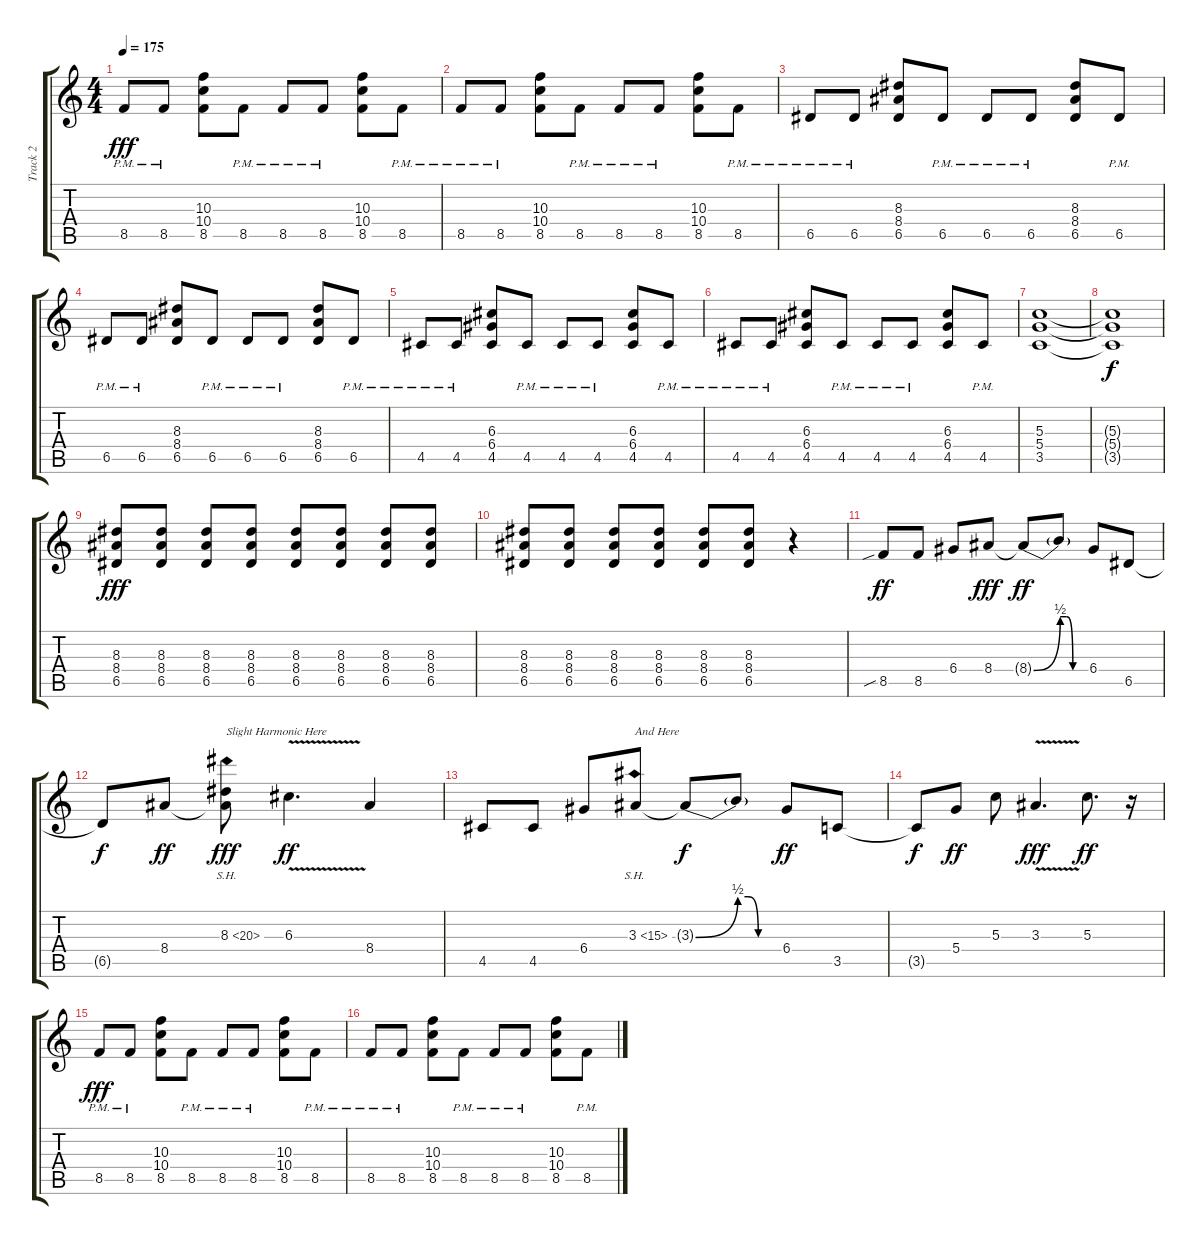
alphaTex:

\track ("Track 2" "Track 2") {instrument overdrivenguitar}
\staff {score tabs}
\tuning (E4 B3 G3 D3 A2 E2) {hide}
\ts (4 4)
\tempo 175
\clef g2
\ks c
8.5{pm}.8{dy fff} 8.5{pm}.8 (10.3 10.4 8.5).8 8.5{pm}.8 8.5{pm}.8 8.5{pm}.8 (10.3 10.4 8.5).8 8.5{pm}.8 |
8.5{pm}.8 8.5{pm}.8 (10.3 10.4 8.5).8 8.5{pm}.8 8.5{pm}.8 8.5{pm}.8 (10.3 10.4 8.5).8 8.5{pm}.8 |
6.5{pm}.8 6.5{pm}.8 (8.3 8.4 6.5).8 6.5{pm}.8 6.5{pm}.8 6.5{pm}.8 (8.3 8.4 6.5).8 6.5{pm}.8 |
6.5{pm}.8 6.5{pm}.8 (8.3 8.4 6.5).8 6.5{pm}.8 6.5{pm}.8 6.5{pm}.8 (8.3 8.4 6.5).8 6.5{pm}.8 |
4.5{pm}.8 4.5{pm}.8 (6.3 6.4 4.5).8 4.5{pm}.8 4.5{pm}.8 4.5{pm}.8 (6.3 6.4 4.5).8 4.5{pm}.8 |
4.5{pm}.8 4.5{pm}.8 (6.3 6.4 4.5).8 4.5{pm}.8 4.5{pm}.8 4.5{pm}.8 (6.3 6.4 4.5).8 4.5{pm}.8 |
(5.3 5.4 3.5).1 |
(5.3{t} 5.4{t} 3.5{t}).1{dy f} |
(8.3 8.4 6.5).8{dy fff} (8.3 8.4 6.5).8 (8.3 8.4 6.5).8 (8.3 8.4 6.5).8 (8.3 8.4 6.5).8 (8.3 8.4 6.5).8 (8.3 8.4 6.5).8 (8.3 8.4 6.5).8 |
(8.3 8.4 6.5).8 (8.3 8.4 6.5).8 (8.3 8.4 6.5).8 (8.3 8.4 6.5).8 (8.3 8.4 6.5).8 (8.3 8.4 6.5).8 r.4 |
8.5{sib}.8{dy ff} 8.5.8 6.4.8 8.4.8{dy fff} 8.4{be (bend 0 0 60 2) t}.8{dy ff} 8.4{be (custom 0 2 15 2 30 0 60 0) t}.8 6.4.8 6.5.8 |
6.5{t}.8{dy f} 8.4.8{dy ff} (8.3{sh 12} 8.4{t}).8{txt "Slight Harmonic Here" dy fff} 6.3{v}.4{d dy ff} 8.4.4 |
4.5.8 4.5.8 6.4.8 3.3{sh 12}.8{txt "And Here"} 3.3{be (bend 0 0 60 2) t}.8{dy f} 3.3{be (custom 0 2 15 2 30 0 60 0) t}.8 6.4.8{dy ff} 3.5.8 |
3.5{t}.8{dy f} 5.4.8{dy ff} 5.3.8 3.3{v}.4{d dy fff} 5.3.8{d dy ff} r.16 |
8.5{pm}.8{dy fff} 8.5{pm}.8 (10.3 10.4 8.5).8 8.5{pm}.8 8.5{pm}.8 8.5{pm}.8 (10.3 10.4 8.5).8 8.5{pm}.8 |
8.5{pm}.8 8.5{pm}.8 (10.3 10.4 8.5).8 8.5{pm}.8 8.5{pm}.8 8.5{pm}.8 (10.3 10.4 8.5).8 8.5{pm}.8
